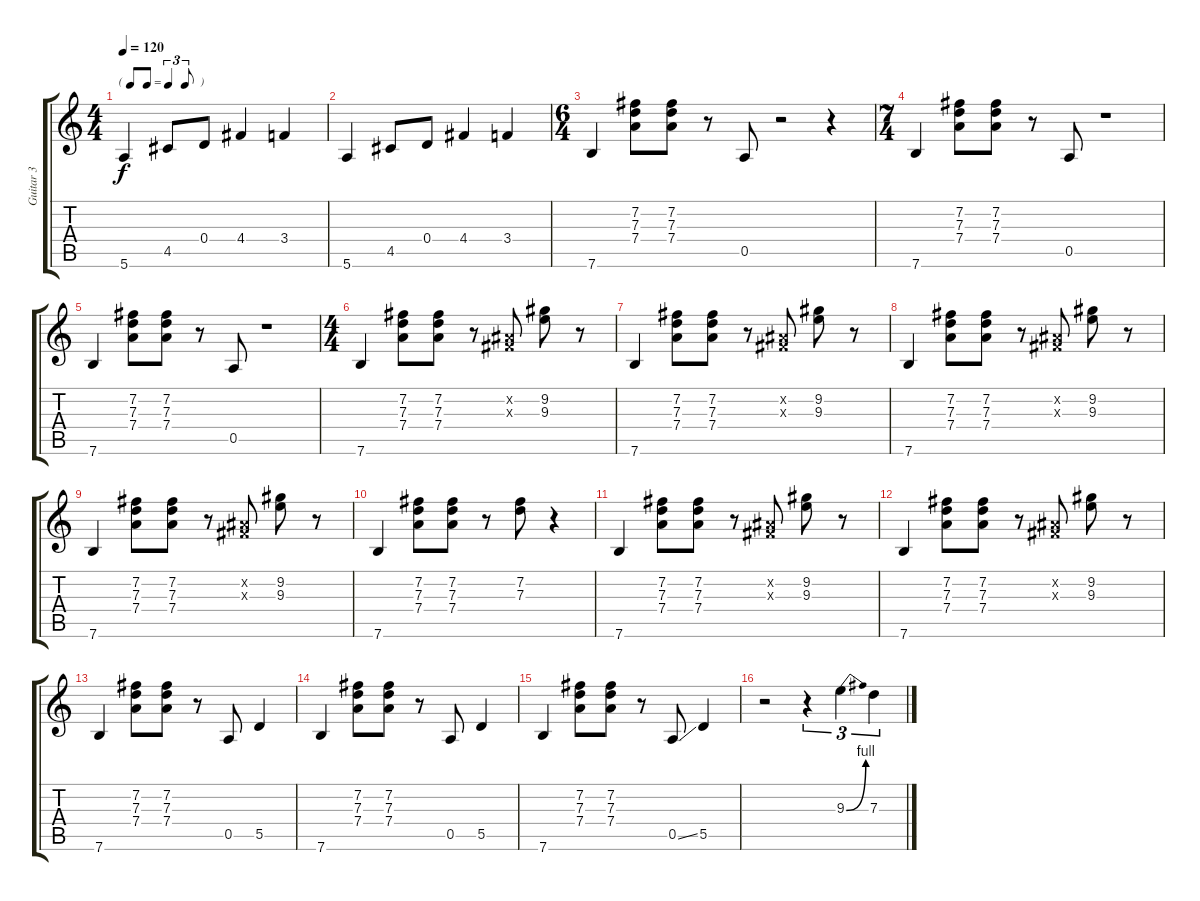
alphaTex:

\track ("Guitar 3" "Guitar 3") {instrument overdrivenguitar}
\staff {score tabs}
\tuning (E4 B3 G3 D3 A2 E2) {hide}
\ts (4 4)
\tf triplet8th
\tempo 120
\clef g2
\ks c
5.6.4{dy f} 4.5.8 0.4.8 4.4.4 3.4.4 |
5.6.4 4.5.8 0.4.8 4.4.4 3.4.4 |
\ts (6 4)
7.6.4 (7.2 7.3 7.4).8 (7.2 7.3 7.4).8 r.8 0.5.8 r.2 r.4 |
\ts (7 4)
7.6.4 (7.2 7.3 7.4).8 (7.2 7.3 7.4).8 r.8 0.5.8 r.1 |
7.6.4 (7.2 7.3 7.4).8 (7.2 7.3 7.4).8 r.8 0.5.8 r.1 |
\ts (4 4)
7.6.4 (7.2 7.3 7.4).8 (7.2 7.3 7.4).8 r.8 (-1.2{x} -1.3{x}).8 (9.2 9.3).8 r.8 |
7.6.4 (7.2 7.3 7.4).8 (7.2 7.3 7.4).8 r.8 (-1.2{x} -1.3{x}).8 (9.2 9.3).8 r.8 |
7.6.4 (7.2 7.3 7.4).8 (7.2 7.3 7.4).8 r.8 (-1.2{x} -1.3{x}).8 (9.2 9.3).8 r.8 |
7.6.4 (7.2 7.3 7.4).8 (7.2 7.3 7.4).8 r.8 (-1.2{x} -1.3{x}).8 (9.2 9.3).8 r.8 |
7.6.4 (7.2 7.3 7.4).8 (7.2 7.3 7.4).8 r.8 (7.2 7.3).8 r.4 |
7.6.4 (7.2 7.3 7.4).8 (7.2 7.3 7.4).8 r.8 (-1.2{x} -1.3{x}).8 (9.2 9.3).8 r.8 |
7.6.4 (7.2 7.3 7.4).8 (7.2 7.3 7.4).8 r.8 (-1.2{x} -1.3{x}).8 (9.2 9.3).8 r.8 |
7.6.4 (7.2 7.3 7.4).8 (7.2 7.3 7.4).8 r.8 0.5.8 5.5.4 |
7.6.4 (7.2 7.3 7.4).8 (7.2 7.3 7.4).8 r.8 0.5.8 5.5.4 |
7.6.4 (7.2 7.3 7.4).8 (7.2 7.3 7.4).8 r.8 0.5{ss}.8 5.5.4 |
r.2 r.4{tu (3 2)} 9.3{be (bend 0 0 60 4)}.4{tu (3 2)} 7.3.4{tu (3 2)}
